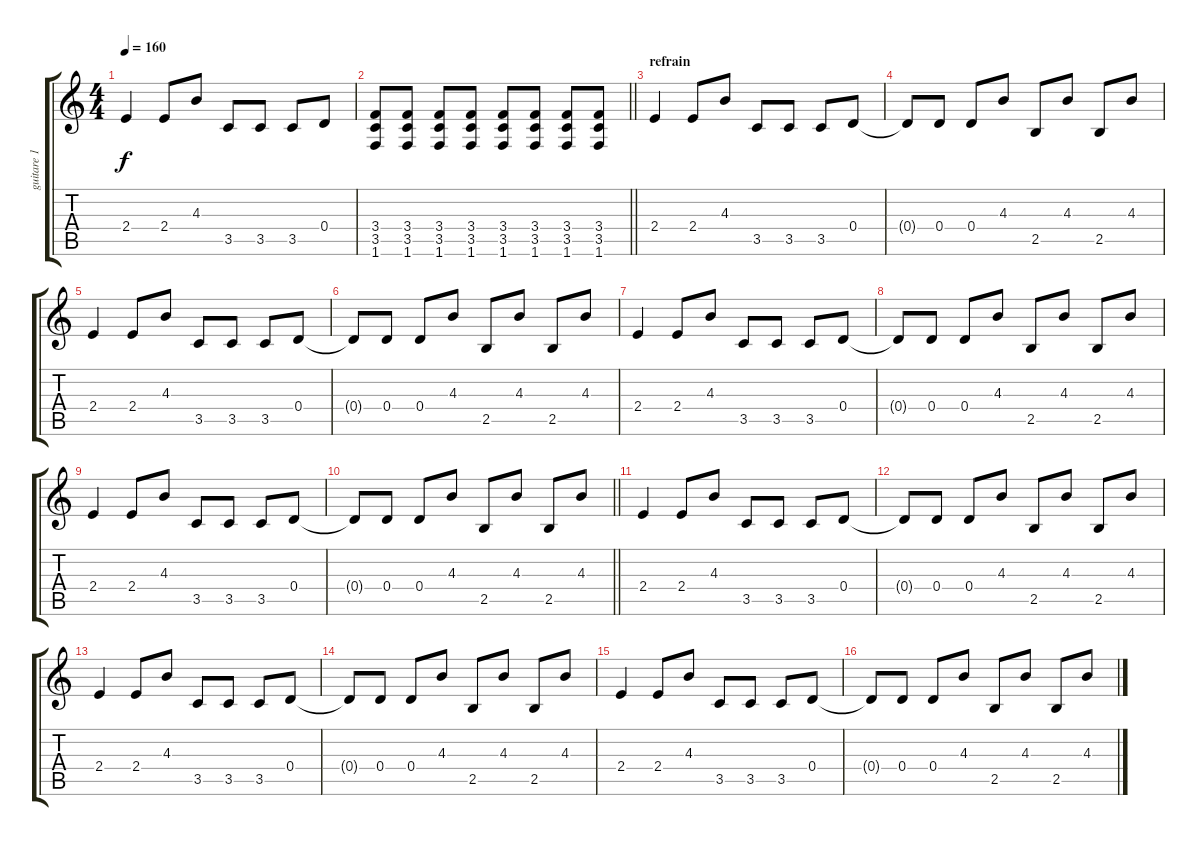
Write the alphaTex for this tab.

\track ("guitare 1" "guitare 1") {instrument overdrivenguitar}
\staff {score tabs}
\tuning (E4 B3 G3 D3 A2 E2) {hide}
\ts (4 4)
\tempo 160
\clef g2
\ks c
2.4.4{dy f} 2.4.8 4.3.8 3.5.8 3.5.8 3.5.8 0.4.8 |
\barLineRight lightlight
(3.4 3.5 1.6).8 (3.4 3.5 1.6).8 (3.4 3.5 1.6).8 (3.4 3.5 1.6).8 (3.4 3.5 1.6).8 (3.4 3.5 1.6).8 (3.4 3.5 1.6).8 (3.4 3.5 1.6).8 |
\section ("" "refrain")
2.4.4 2.4.8 4.3.8 3.5.8 3.5.8 3.5.8 0.4.8 |
0.4{t}.8 0.4.8 0.4.8 4.3.8 2.5.8 4.3.8 2.5.8 4.3.8 |
2.4.4 2.4.8 4.3.8 3.5.8 3.5.8 3.5.8 0.4.8 |
0.4{t}.8 0.4.8 0.4.8 4.3.8 2.5.8 4.3.8 2.5.8 4.3.8 |
2.4.4 2.4.8 4.3.8 3.5.8 3.5.8 3.5.8 0.4.8 |
0.4{t}.8 0.4.8 0.4.8 4.3.8 2.5.8 4.3.8 2.5.8 4.3.8 |
2.4.4 2.4.8 4.3.8 3.5.8 3.5.8 3.5.8 0.4.8 |
\barLineRight lightlight
0.4{t}.8 0.4.8 0.4.8 4.3.8 2.5.8 4.3.8 2.5.8 4.3.8 |
2.4.4 2.4.8 4.3.8 3.5.8 3.5.8 3.5.8 0.4.8 |
0.4{t}.8 0.4.8 0.4.8 4.3.8 2.5.8 4.3.8 2.5.8 4.3.8 |
2.4.4 2.4.8 4.3.8 3.5.8 3.5.8 3.5.8 0.4.8 |
0.4{t}.8 0.4.8 0.4.8 4.3.8 2.5.8 4.3.8 2.5.8 4.3.8 |
2.4.4 2.4.8 4.3.8 3.5.8 3.5.8 3.5.8 0.4.8 |
0.4{t}.8 0.4.8 0.4.8 4.3.8 2.5.8 4.3.8 2.5.8 4.3.8
